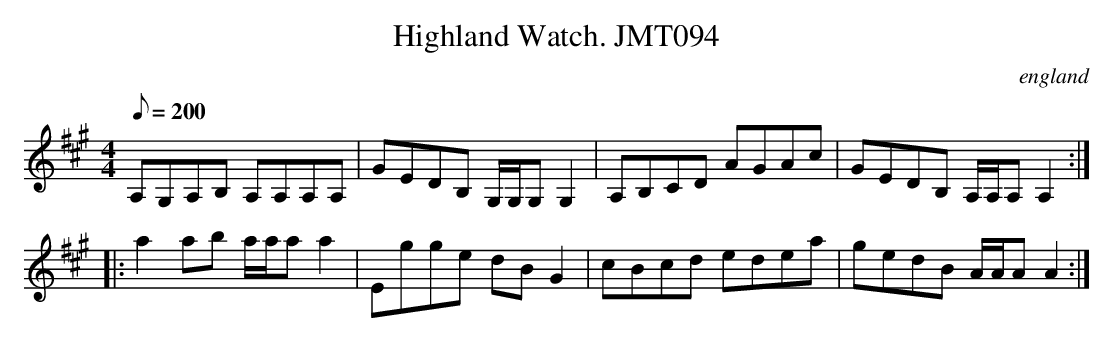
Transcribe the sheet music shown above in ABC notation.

X:1
T:Highland Watch. JMT094
O:england
M:4/4
L:1/8
Q:200
K:A
""A,G,A,B, A,A,A,A,|GEDB, G,/G,/G,G,2|A,B,CD AGAc|GEDB, A,/A,/A,A,2:|
|:a2ab a/a/aa2|Egge dBG2|cBcd edea|gedB A/A/AA2:|]
